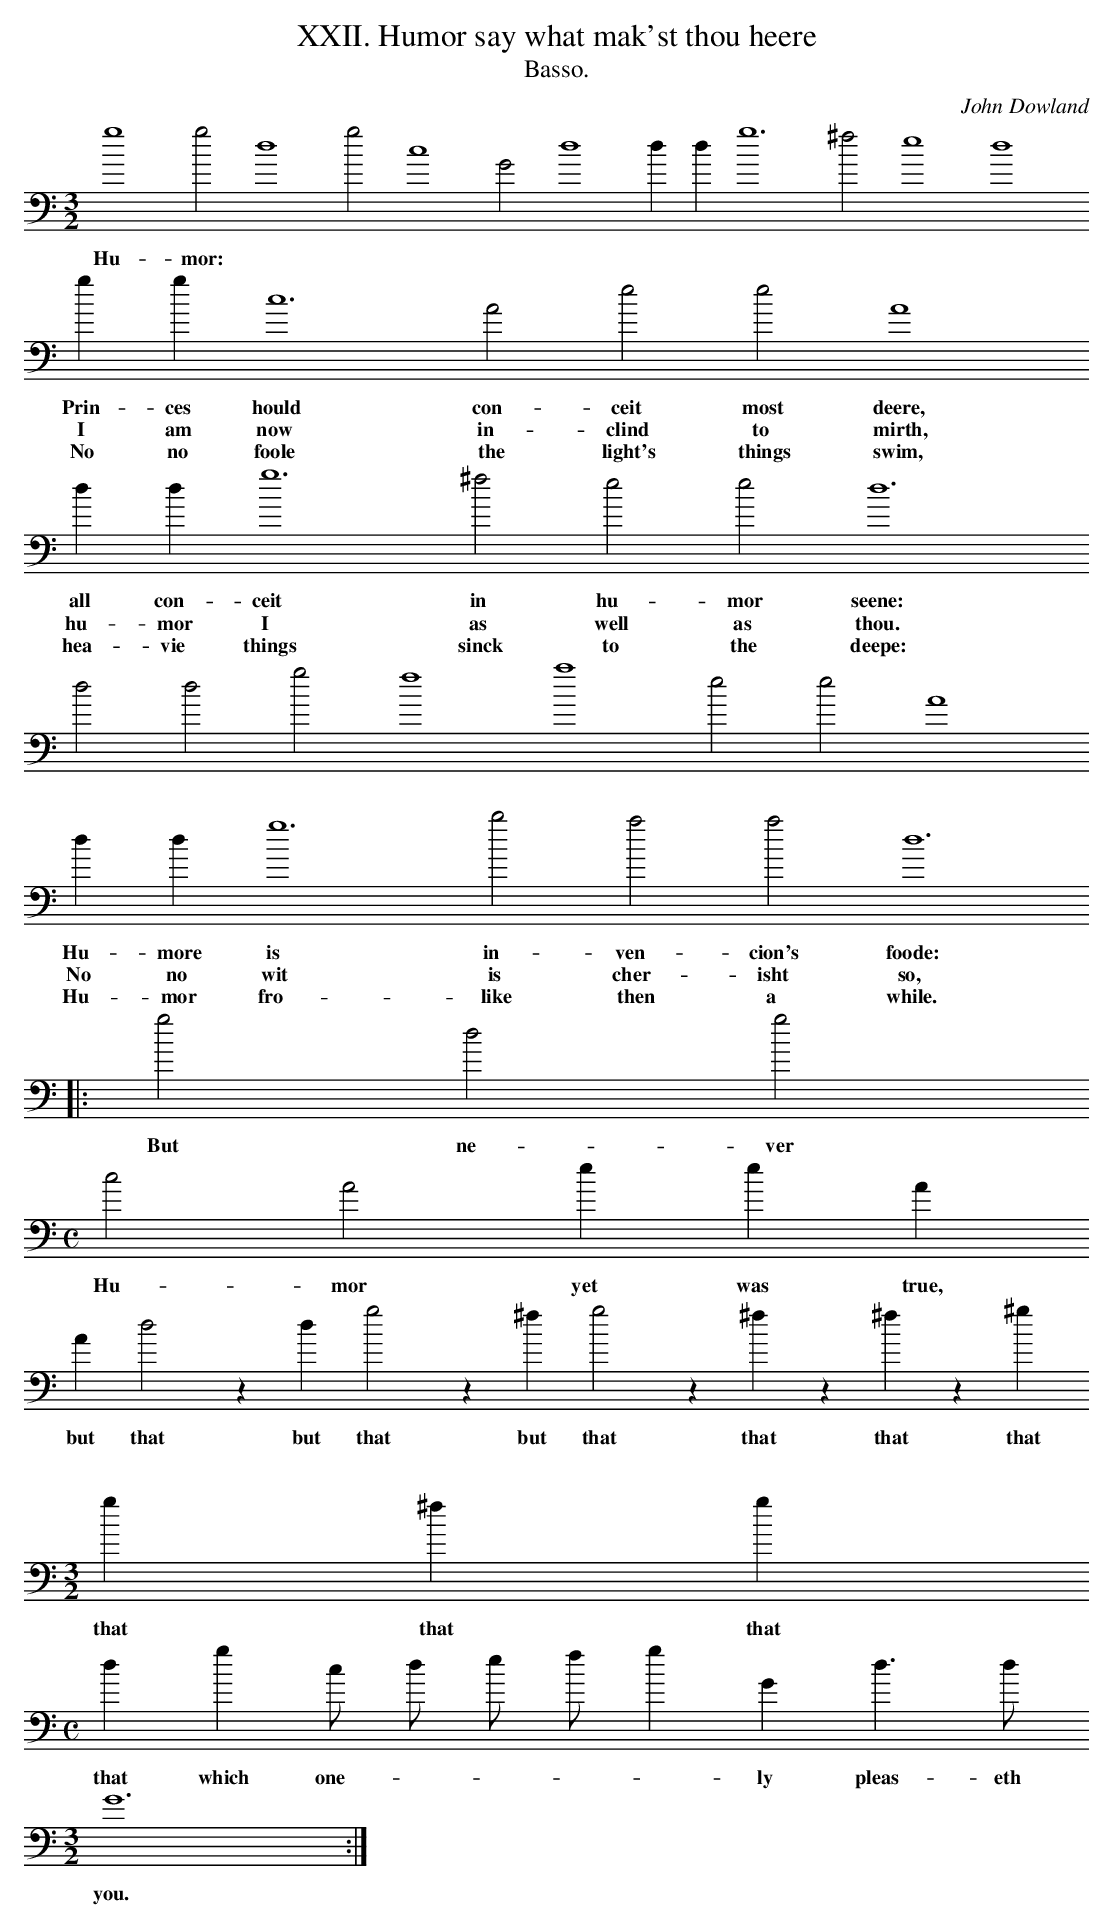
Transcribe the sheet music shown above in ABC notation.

X:1
T:XXII. Humor say what mak'st thou heere
T:Basso.
C:John Dowland
M:3/2
L:1/4
K:G mix bass
g4 g2 d4 g2 c4 G2 d4 d d g6 ^f2 e4 d4
w:Hu- mor: * * * * * * * * * * *
w:* * * * * * * * * * * * *
w:* * * * * * * * * * * * *
g g c6 A2 e2 e2 A4
w:Prin- ces hould con- ceit most deere,
w:I am now in- clind to mirth,
w:No no foole the light's things swim,
d d g6 ^f2 e2 e2 d6
w:all con- ceit in hu- mor seene:
w:hu- mor I as well as thou.
w:hea- vie things sinck to the deepe:
d2 d2 g2 f4 a4 e2 e2 A4
w:* * * * * * * *
w:* * * * * * * *
w:* * * * * * * *
dd g6 b2 a2 a2 d6
w:Hu- more is in- ven- cion's foode:
w:No no wit is cher- isht so,
w:Hu- mor fro- like then a while.
|: g2 d2 g2
w:But ne- ver
M:C
L:1/4
c2 A2 e e A
w:Hu- mor yet was true,
A d2  z d g2 z ^f g2 z ^f z ^f z ^g
w:but that but that but that that that that
M:3/2
L:1/4
g ^f g
w:that that that
M:C
L:1/4
d g c/ d/ e/ f/ g G d > d
w:that which one- * * * * ly pleas- eth
M:3/2
L:1/4
G6 :|
w:you.
